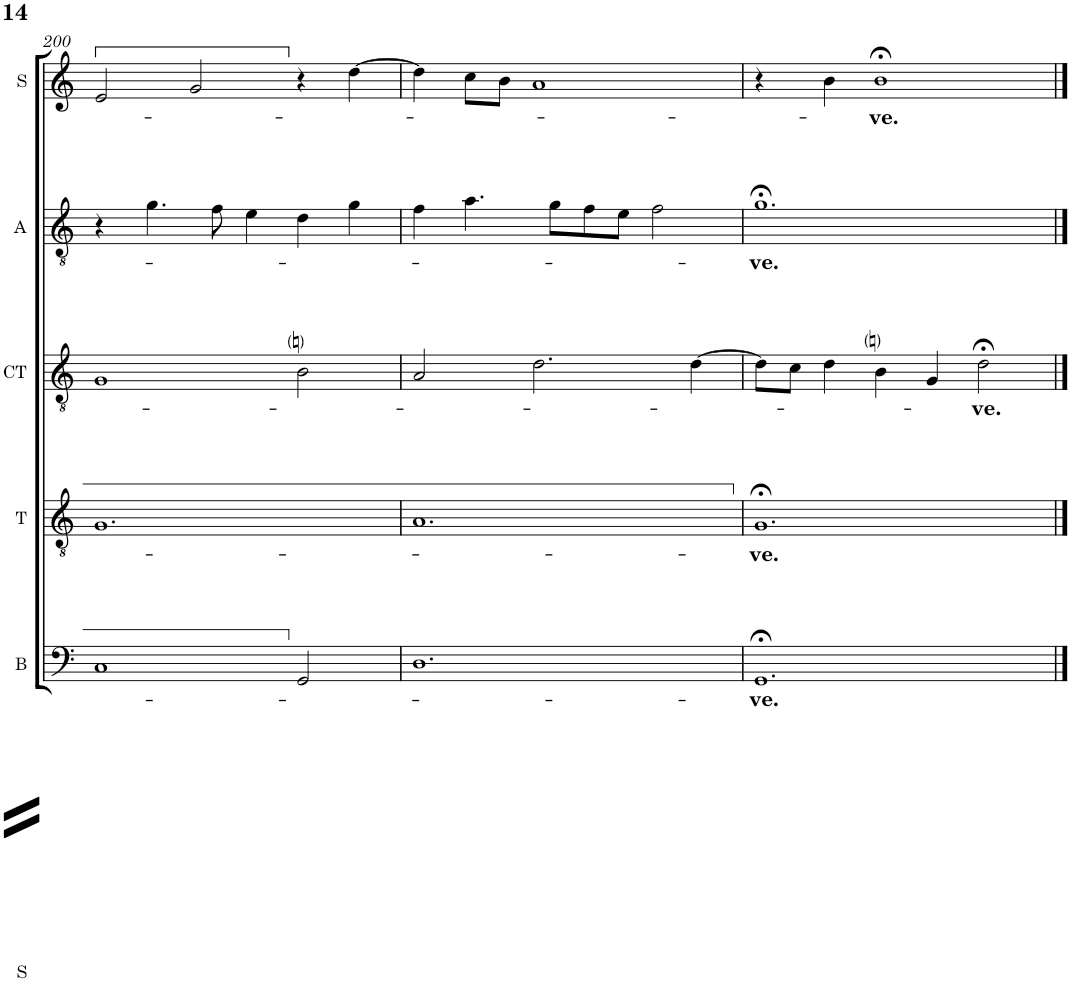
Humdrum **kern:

**kern	**text	**kern	**text	**kern	**text	**kern	**text	**kern	**text
*part5	*part5	*part4	*part4	*part3	*part3	*part2	*part2	*part1	*part1
*staff5	*staff5	*staff4	*staff4	*staff3	*staff3	*staff2	*staff2	*staff1	*staff1
*I"B	*	*I"Tenor	*	*I"Contratenor	*	*I"A	*	*I"S	*
*I'B	*	*I'T	*	*I'CT	*	*I'A	*	*I'S	*
!!LO:PB:g=z
*clefF4	*	*clefGv2	*	*clefGv2	*	*clefGv2	*	*clefG2	*
*k[]	*	*k[]	*	*k[]	*	*k[]	*	*k[]	*
*M3/2	*	*M3/2	*	*M3/2	*	*M3/2	*	*M3/2	*
=200	=200	=200	=200	=200	=200	=200	=200	=200	=200
1C	.	1.G	.	1G	.	4r	.	2e/	.
.	.	.	.	.	.	4.g\	.	.	.
.	.	.	.	.	.	.	.	2g/	.
.	.	.	.	.	.	8f\	.	.	.
.	.	.	.	.	.	4e\	.	.	.
2GG/	.	.	.	2Bni\	.	4d\	.	4r	.
.	.	.	.	.	.	4g\	.	[4dd\	.
=201	=201	=201	=201	=201	=201	=201	=201	=201	=201
1.D	.	1.A	.	2A/	.	4f\	.	4dd\]	.
.	.	.	.	.	.	4.a\	.	8cc\L	.
.	.	.	.	.	.	.	.	8b\J	.
.	.	.	.	2.d\	.	.	.	1a	.
.	.	.	.	.	.	8g\L	.	.	.
.	.	.	.	.	.	8f\	.	.	.
.	.	.	.	.	.	8e\J	.	.	.
.	.	.	.	.	.	2f\	.	.	.
.	.	.	.	[4d\	.	.	.	.	.
=202	=202	=202	=202	=202	=202	=202	=202	=202	=202
!	!LO:LY:b	!	!LO:LY:b	!	!	!	!LO:LY:b	!	!
1.GG;<	-ve.	1.G;<	-ve.	8d\L]	.	1.g;<	ve.	4r	.
.	.	.	.	8c\J	.	.	.	.	.
.	.	.	.	4d\	.	.	.	4b\	.
!	!	!	!	!	!	!	!	!	!LO:LY:b
.	.	.	.	4Bni\	.	.	.	1b;<	ve.
.	.	.	.	4G/	.	.	.	.	.
!	!	!	!	!	!LO:LY:b	!	!	!	!
.	.	.	.	2d;<\	ve.	.	.	.	.
==	==	==	==	==	==	==	==	==	==
*-	*-	*-	*-	*-	*-	*-	*-	*-	*-
